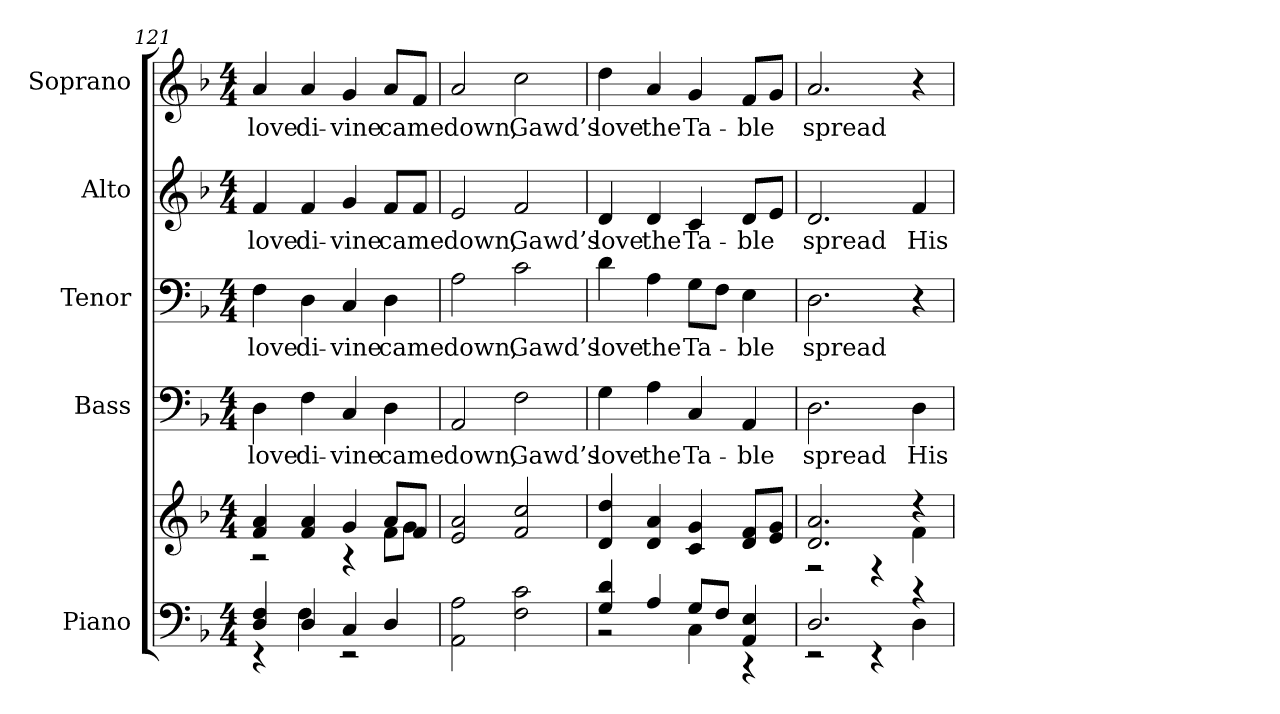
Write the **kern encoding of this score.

**kern	**kern	**kern	**text	**kern	**text	**kern	**text	**kern	**text
*part5	*part5	*part4	*part4	*part3	*part3	*part2	*part2	*part1	*part1
*staff6	*staff5	*staff4	*staff4	*staff3	*staff3	*staff2	*staff2	*staff1	*staff1
*I"Piano	*	*I"Bass	*	*I"Tenor	*	*I"Alto	*	*I"Soprano	*
*I'Pno.	*	*I'B.	*	*I'T.	*	*I'A.	*	*I'S.	*
!!LO:PB:g=z
*clefF4	*clefG2	*clefF4	*	*clefF4	*	*clefG2	*	*clefG2	*
*k[b-]	*k[b-]	*k[b-]	*	*k[b-]	*	*k[b-]	*	*k[b-]	*
*F:	*F:	*F:	*	*F:	*	*F:	*	*F:	*
*M4/4	*M4/4	*M4/4	*	*M4/4	*	*M4/4	*	*M4/4	*
=121	=121	=121	=121	=121	=121	=121	=121	=121	=121
*^	*^	*	*	*	*	*	*	*	*
!	!	!	!	!	!LO:LY:b:color=#000000	!	!	!	!	!	!
!	!	!	!	!	!	!	!LO:LY:b:color=#000000	!	!	!	!
!	!	!	!	!	!	!	!	!	!LO:LY:b:color=#000000	!	!
!	!	!	!	!	!	!	!	!	!	!	!LO:LY:b:color=#000000
4Di/ 4Fi	4r	4fi/ 4ai	2r	4Di\	love	4Fi\	love	4fi/	love	4ai/	love
!	!	!	!	!	!LO:LY:b:color=#000000	!	!	!	!	!	!
!	!	!	!	!	!	!	!LO:LY:b:color=#000000	!	!	!	!
!	!	!	!	!	!	!	!	!	!LO:LY:b:color=#000000	!	!
!	!	!	!	!	!	!	!	!	!	!	!LO:LY:b:color=#000000
4Di/	4Fi\	4fi/ 4ai	.	4Fi\	di-	4Di\	di-	4fi/	di-	4ai/	di-
!	!	!	!	!	!LO:LY:b:color=#000000	!	!	!	!	!	!
!	!	!	!	!	!	!	!LO:LY:b:color=#000000	!	!	!	!
!	!	!	!	!	!	!	!	!	!LO:LY:b:color=#000000	!	!
!	!	!	!	!	!	!	!	!	!	!	!LO:LY:b:color=#000000
4Ci/	2r	4gi/	4r	4Ci/	-vine	4Ci/	-vine	4gi/	-vine	4gi/	-vine
!	!	!	!	!	!LO:LY:b:color=#000000	!	!	!	!	!	!
!	!	!	!	!	!	!	!LO:LY:b:color=#000000	!	!	!	!
!	!	!	!	!	!	!	!	!	!LO:LY:b:color=#000000	!	!
!	!	!	!	!	!	!	!	!	!	!	!LO:LY:b:color=#000000
4Di/	.	8ai/L	8fi\L	4Di\	came	4Di\	came	8fi/L	came	8ai/L	came
.	.	8fi/J	8gi\J	.	.	.	.	8fi/J	.	8fi/J	.
*v	*v	*	*	*	*	*	*	*	*	*	*
*	*v	*v	*	*	*	*	*	*	*	*
=122	=122	=122	=122	=122	=122	=122	=122	=122	=122
*	*^	*	*	*	*	*	*	*	*
!	!	!	!	!LO:LY:b:color=#000000	!	!	!	!	!	!
*	*v	*v	*	*	*	*	*	*	*	*
*	*^	*	*	*	*	*	*	*	*
!	!	!	!	!	!	!LO:LY:b:color=#000000	!	!	!	!
*	*v	*v	*	*	*	*	*	*	*	*
*	*^	*	*	*	*	*	*	*	*
!	!	!	!	!	!	!	!	!LO:LY:b:color=#000000	!	!
*	*v	*v	*	*	*	*	*	*	*	*
*	*^	*	*	*	*	*	*	*	*
!	!	!	!	!	!	!	!	!	!	!LO:LY:b:color=#000000
*	*v	*v	*	*	*	*	*	*	*	*
2AAi\ 2Ai	2ei/ 2ai	2AAi/	down,	2Ai\	down,	2ei/	down,	2ai/	down,
!	!	!	!LO:LY:b:color=#000000	!	!	!	!	!	!
!	!	!	!	!	!LO:LY:b:color=#000000	!	!	!	!
!	!	!	!	!	!	!	!LO:LY:b:color=#000000	!	!
!	!	!	!	!	!	!	!	!	!LO:LY:b:color=#000000
2Fi\ 2ci	2fi/ 2cci	2Fi\	Gawd’s	2ci\	Gawd’s	2fi/	Gawd’s	2cci\	Gawd’s
=123	=123	=123	=123	=123	=123	=123	=123	=123	=123
*^	*	*	*	*	*	*	*	*	*
!	!	!	!	!LO:LY:b:color=#000000	!	!	!	!	!	!
!	!	!	!	!	!	!LO:LY:b:color=#000000	!	!	!	!
!	!	!	!	!	!	!	!	!LO:LY:b:color=#000000	!	!
!	!	!	!	!	!	!	!	!	!	!LO:LY:b:color=#000000
4Gi/ 4di	2r	4di/ 4ddi	4Gi\	love	4di\	love	4di/	love	4ddi\	love
!	!	!	!	!LO:LY:b:color=#000000	!	!	!	!	!	!
!	!	!	!	!	!	!LO:LY:b:color=#000000	!	!	!	!
!	!	!	!	!	!	!	!	!LO:LY:b:color=#000000	!	!
!	!	!	!	!	!	!	!	!	!	!LO:LY:b:color=#000000
4Ai/	.	4di/ 4ai	4Ai\	the	4Ai\	the	4di/	the	4ai/	the
!	!	!	!	!LO:LY:b:color=#000000	!	!	!	!	!	!
!	!	!	!	!	!	!LO:LY:b:color=#000000	!	!	!	!
!	!	!	!	!	!	!	!	!LO:LY:b:color=#000000	!	!
!	!	!	!	!	!	!	!	!	!	!LO:LY:b:color=#000000
8Gi/L	4Ci\	4ci/ 4gi	4Ci/	Ta-	8Gi\L	Ta-	4ci/	Ta-	4gi/	Ta-
8Fi/J	.	.	.	.	8Fi\J	.	.	.	.	.
!	!	!	!	!LO:LY:b:color=#000000	!	!	!	!	!	!
!	!	!	!	!	!	!LO:LY:b:color=#000000	!	!	!	!
!	!	!	!	!	!	!	!	!LO:LY:b:color=#000000	!	!
!	!	!	!	!	!	!	!	!	!	!LO:LY:b:color=#000000
4AAi/ 4Ei	4r	8di/ 8fiL	4AAi/	-ble	4Ei\	-ble	8di/L	-ble	8fi/L	-ble
.	.	8ei/ 8giJ	.	.	.	.	8ei/J	.	8gi/J	.
=124	=124	=124	=124	=124	=124	=124	=124	=124	=124	=124
*	*	*^	*	*	*	*	*	*	*	*
!	!	!	!	!	!LO:LY:b:color=#000000	!	!	!	!	!	!
!	!	!	!	!	!	!	!LO:LY:b:color=#000000	!	!	!	!
!	!	!	!	!	!	!	!	!	!LO:LY:b:color=#000000	!	!
!	!	!	!	!	!	!	!	!	!	!	!LO:LY:b:color=#000000
2.Di/	2r	2.di/ 2.ai	2r	2.Di\	spread	2.Di\	spread	2.di/	spread	2.ai/	spread
.	4r	.	4r	.	.	.	.	.	.	.	.
!	!	!	!	!	!LO:LY:b:color=#000000	!	!	!	!	!	!
!	!	!	!	!	!	!	!	!	!LO:LY:b:color=#000000	!	!
4r	4Di\	4r	4fi\	4Di\	His	4r	.	4fi/	His	4r	.
*v	*v	*	*	*	*	*	*	*	*	*	*
*	*v	*v	*	*	*	*	*	*	*	*
=	=	=	=	=	=	=	=	=	=
*-	*-	*-	*-	*-	*-	*-	*-	*-	*-
